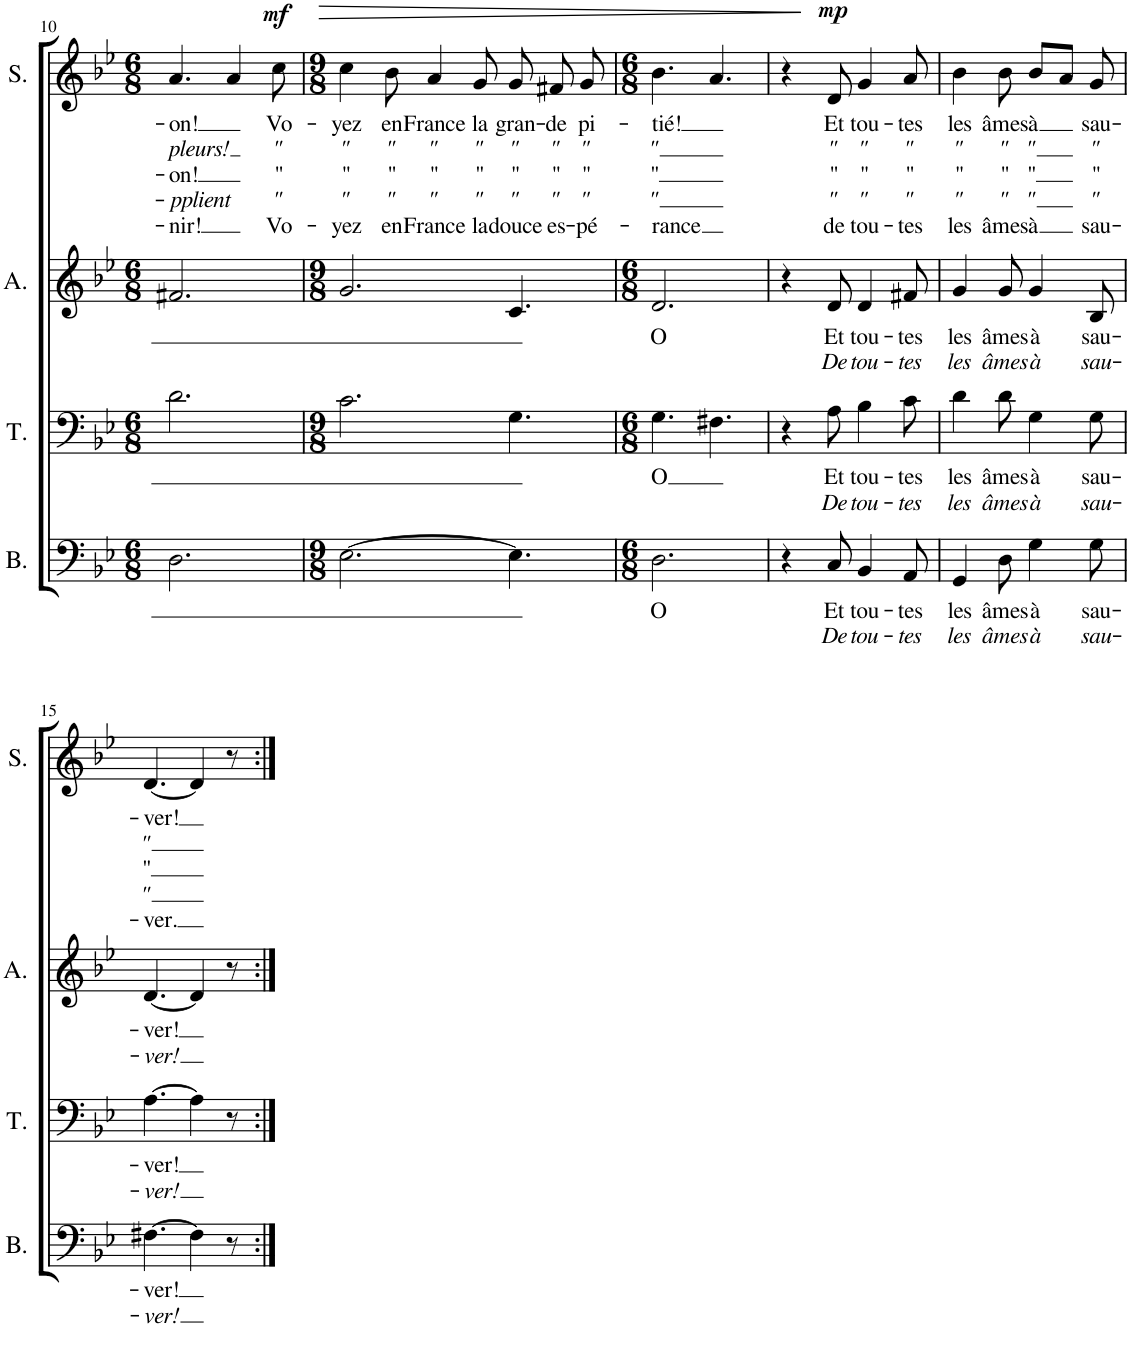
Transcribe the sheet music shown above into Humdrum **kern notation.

**kern	**text	**text	**kern	**text	**text	**kern	**text	**text	**kern	**text	**text	**text	**text	**text	**dynam
*part4	*part4	*part4	*part3	*part3	*part3	*part2	*part2	*part2	*part1	*part1	*part1	*part1	*part1	*part1	*part1
*staff4	*staff4	*staff4	*staff3	*staff3	*staff3	*staff2	*staff2	*staff2	*staff1	*staff1	*staff1	*staff1	*staff1	*staff1	*staff1
*I"Basse	*	*	*I"Ténor	*	*	*I"Alto	*	*	*I"Soprane	*	*	*	*	*	*
*I'B.	*	*	*I'T.	*	*	*I'A.	*	*	*I'S.	*	*	*	*	*	*
!!LO:PB:g=z
*clefF4	*	*	*clefF4	*	*	*clefG2	*	*	*clefG2	*	*	*	*	*	*
*k[b-e-]	*	*	*k[b-e-]	*	*	*k[b-e-]	*	*	*k[b-e-]	*	*	*	*	*	*
*M6/8	*	*	*M6/8	*	*	*M6/8	*	*	*M6/8	*	*	*	*	*	*
=10	=10	=10	=10	=10	=10	=10	=10	=10	=10	=10	=10	=10	=10	=10	=10
!	!	!	!	!	!	!	!	!	!	!LO:LY:b	!LO:LY:b	!LO:LY:b	!LO:LY:b	!LO:LY:b	!
2.D\	.	.	2.d\	.	.	2.f#X/	.	.	4.a/	-on!	pleurs!	-on!	-pplient	-nir!	.
.	.	.	.	.	.	.	.	.	4a/	.	.	.	.	.	.
!	!	!	!	!	!	!	!	!	!	!LO:LY:b	!LO:LY:b	!LO:LY:b	!LO:LY:b	!LO:LY:b	!LO:DY:a
.	.	.	.	.	.	.	.	.	8cc\	Vo-	"	"	"	Vo-	mf
=11	=11	=11	=11	=11	=11	=11	=11	=11	=11	=11	=11	=11	=11	=11	=11
*M9/8	*	*	*M9/8	*	*	*M9/8	*	*	*M9/8	*	*	*	*	*	*
!	!	!	!	!	!	!	!	!	!	!LO:LY:b	!LO:LY:b	!LO:LY:b	!LO:LY:b	!LO:LY:b	!LO:HP:b
[2.E-\	.	.	2.c\	.	.	2.g/	.	.	4cc\	-yez	"	"	"	-yez	>
!	!	!	!	!	!	!	!	!	!	!LO:LY:b	!LO:LY:b	!LO:LY:b	!LO:LY:b	!LO:LY:b	!
.	.	.	.	.	.	.	.	.	8b-\	en	"	"	"	en	.
!	!	!	!	!	!	!	!	!	!	!LO:LY:b	!LO:LY:b	!LO:LY:b	!LO:LY:b	!LO:LY:b	!
.	.	.	.	.	.	.	.	.	4a/	France	"	"	"	France	.
!	!	!	!	!	!	!	!	!	!	!LO:LY:b	!LO:LY:b	!LO:LY:b	!LO:LY:b	!LO:LY:b	!
.	.	.	.	.	.	.	.	.	8g/	la	"	"	"	la	.
!	!	!	!	!	!	!	!	!	!	!LO:LY:b	!LO:LY:b	!LO:LY:b	!LO:LY:b	!LO:LY:b	!
4.E-\]	.	.	4.G\	.	.	4.c/	.	.	8g/	gran-	"	"	"	douce	.
!	!	!	!	!	!	!	!	!	!	!LO:LY:b	!LO:LY:b	!LO:LY:b	!LO:LY:b	!LO:LY:b	!
.	.	.	.	.	.	.	.	.	8f#X/	-de	"	"	"	es-	.
!	!	!	!	!	!	!	!	!	!	!LO:LY:b	!LO:LY:b	!LO:LY:b	!LO:LY:b	!LO:LY:b	!
.	.	.	.	.	.	.	.	.	8g/	pi-	"	"	"	-pé-	.
=12	=12	=12	=12	=12	=12	=12	=12	=12	=12	=12	=12	=12	=12	=12	=12
*M6/8	*	*	*M6/8	*	*	*M6/8	*	*	*M6/8	*	*	*	*	*	*
!	!LO:LY:b	!	!	!LO:LY:b	!	!	!LO:LY:b	!	!	!LO:LY:b	!LO:LY:b	!LO:LY:b	!LO:LY:b	!LO:LY:b	!
2.D\	O	.	4.G\	O	.	2.d/	O	.	4.b-\	-tié!	"	"	"	-rance	.
.	.	.	4.F#X\	.	.	.	.	.	4.a/	.	.	.	.	.	.
=13	=13	=13	=13	=13	=13	=13	=13	=13	=13	=13	=13	=13	=13	=13	=13
4r	.	.	4r	.	.	4r	.	.	4r	.	.	.	.	.	.
!	!LO:LY:b	!LO:LY:b	!	!LO:LY:b	!LO:LY:b	!	!LO:LY:b	!LO:LY:b	!	!LO:LY:b	!LO:LY:b	!LO:LY:b	!LO:LY:b	!LO:LY:b	!LO:DY:n=1:a
8C/	Et	De	8A\	Et	De	8d/	Et	De	8d/	Et	"	"	"	de	] mp
!	!LO:LY:b	!LO:LY:b	!	!LO:LY:b	!LO:LY:b	!	!LO:LY:b	!LO:LY:b	!	!LO:LY:b	!LO:LY:b	!LO:LY:b	!LO:LY:b	!LO:LY:b	!
4BB-/	tou-	tou-	4B-\	tou-	tou-	4d/	tou-	tou-	4g/	tou-	"	"	"	tou-	.
!	!LO:LY:b	!LO:LY:b	!	!LO:LY:b	!LO:LY:b	!	!LO:LY:b	!LO:LY:b	!	!LO:LY:b	!LO:LY:b	!LO:LY:b	!LO:LY:b	!LO:LY:b	!
8AA/	-tes	-tes	8c\	-tes	-tes	8f#X/	-tes	-tes	8a/	-tes	"	"	"	-tes	.
=14	=14	=14	=14	=14	=14	=14	=14	=14	=14	=14	=14	=14	=14	=14	=14
!	!LO:LY:b	!LO:LY:b	!	!LO:LY:b	!LO:LY:b	!	!LO:LY:b	!LO:LY:b	!	!LO:LY:b	!LO:LY:b	!LO:LY:b	!LO:LY:b	!LO:LY:b	!
4GG/	les	les	4d\	les	les	4g/	les	les	4b-\	les	"	"	"	les	.
!	!LO:LY:b	!LO:LY:b	!	!LO:LY:b	!LO:LY:b	!	!LO:LY:b	!LO:LY:b	!	!LO:LY:b	!LO:LY:b	!LO:LY:b	!LO:LY:b	!LO:LY:b	!
8D\	âmes	âmes	8d\	âmes	âmes	8g/	âmes	âmes	8b-\	âmes	"	"	"	âmes	.
!	!LO:LY:b	!LO:LY:b	!	!LO:LY:b	!LO:LY:b	!	!LO:LY:b	!LO:LY:b	!	!LO:LY:b	!LO:LY:b	!LO:LY:b	!LO:LY:b	!LO:LY:b	!
4G\	à	à	4G\	à	à	4g/	à	à	8b-/L	à	"	"	"	à	.
.	.	.	.	.	.	.	.	.	8a/J	.	.	.	.	.	.
!	!LO:LY:b	!LO:LY:b	!	!LO:LY:b	!LO:LY:b	!	!LO:LY:b	!LO:LY:b	!	!LO:LY:b	!LO:LY:b	!LO:LY:b	!LO:LY:b	!LO:LY:b	!
8G\	sau-	sau-	8G\	sau-	sau-	8B-/	sau-	sau-	8g/	sau-	"	"	"	sau-	.
!!LO:LB:g=z
=15	=15	=15	=15	=15	=15	=15	=15	=15	=15	=15	=15	=15	=15	=15	=15
!	!LO:LY:b	!LO:LY:b	!	!LO:LY:b	!LO:LY:b	!	!LO:LY:b	!LO:LY:b	!	!LO:LY:b	!LO:LY:b	!LO:LY:b	!LO:LY:b	!LO:LY:b	!
[4.F#X\	-ver!	-ver!	[4.A\	-ver!	-ver!	[4.d/	-ver!	-ver!	[4.d/	-ver!	"	"	"	-ver.	.
4F#\]	.	.	4A\]	.	.	4d/]	.	.	4d/]	.	.	.	.	.	.
8r	.	.	8r	.	.	8r	.	.	8r	.	.	.	.	.	.
=:|!	=:|!	=:|!	=:|!	=:|!	=:|!	=:|!	=:|!	=:|!	=:|!	=:|!	=:|!	=:|!	=:|!	=:|!	=:|!
*-	*-	*-	*-	*-	*-	*-	*-	*-	*-	*-	*-	*-	*-	*-	*-
